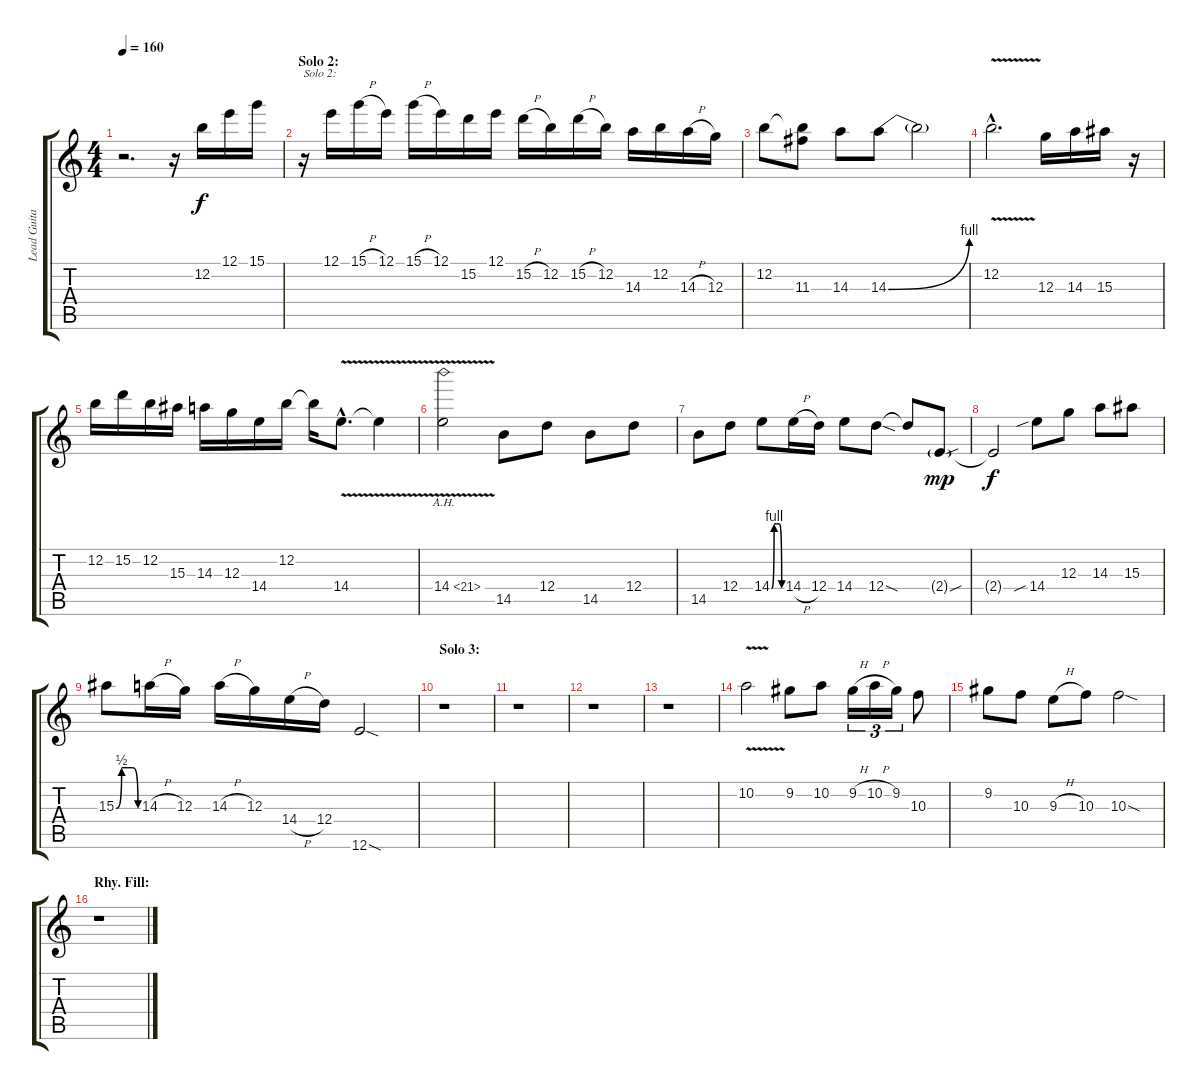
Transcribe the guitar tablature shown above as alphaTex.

\track ("Lead Guitar II" "Lead Guita") {instrument distortionguitar}
\staff {score tabs}
\tuning (E4 B3 G3 D3 A2 E2) {hide}
\ts (4 4)
\tempo 160
\clef g2
\ks c
r.2{d dy f} r.16 12.2.16 12.1.16 15.1.16 |
\section ("" "Solo 2:")
r.16{txt "Solo 2:"} 12.1.16 15.1{h}.16 12.1.16 15.1{h}.16 12.1.16 15.2.16 12.1.16 15.2{h}.16 12.2.16 15.2{h}.16 12.2.16 14.3.16 12.2.16 14.3{h}.16 12.3.16 |
12.2.8 (12.2{t} 11.3).8 14.3.8 14.3{be (bend 0 0 60 4)}.8 14.3{t}.2 |
12.2{v hac}.2{d} 12.3.16 14.3.16 15.3.16 r.16 |
12.2.16 15.2.16 12.2.16 15.3.16 14.3.16 12.3.16 14.4.16 12.2.16 12.2{t}.16 14.4{v hac}.8{d} 14.4{t}.4 |
14.4{ah 7 v}.2 14.5.8 12.4.8 14.5.8 12.4.8 |
14.5.8 12.4.8 14.4{be (custom 0 0 15 4 30 4 45 4 60 0)}.8 14.4{h}.16 12.4.16 14.4.8 12.4{sod}.8 12.4{t}.8 2.4{sou g}.8{dy mp} |
2.4{t}.2{dy f} 14.4{sib}.8 12.3.8 14.3.8 15.3.8 |
15.3{be (custom 0 0 15 2 30 2 45 2 60 0)}.8 14.3{h}.16 12.3.16 14.3{h}.16 12.3.16 14.4{h}.16 12.4.16 12.6{sod}.2 |
\section ("" "Solo 3:")
r.1 |
r.1 |
r.1 |
r.1 |
10.2{v}.2 9.2.8 10.2.8 9.2{h}.16{tu (3 2)} 10.2{h}.16{tu (3 2)} 9.2.16{tu (3 2)} 10.3.8 |
9.2.8 10.3.8 9.3{h}.8 10.3.8 10.3{sod}.2 |
\section ("" "Rhy. Fill:")
r.1
